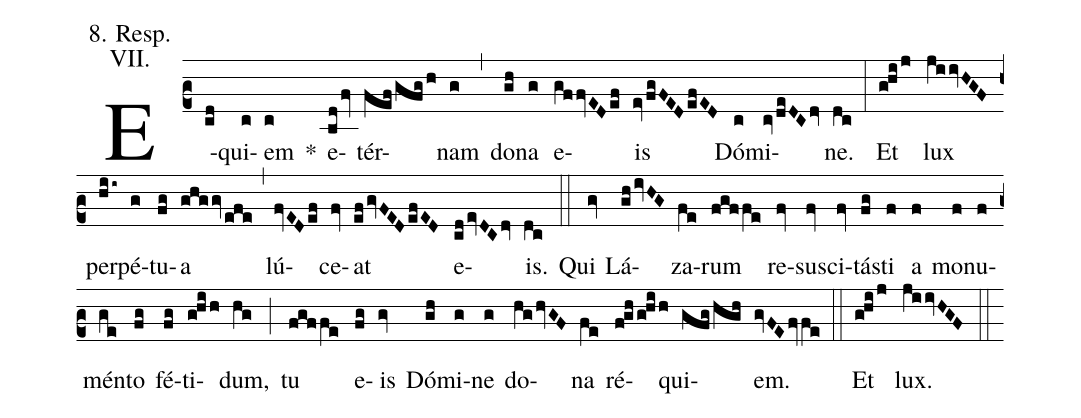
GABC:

annotation: 8. Resp.;
annotation: VII.;
%%
(c2)
E(cd)qui(c)em(c) *() e(bdfv)tér(fefgfgh)nam(g) (,)
do(gh)na(g) e(gffvEDef)is(evfgFEDefED) Dó(c)mi(cvdeDCdv)ne.(dc) (:)
Et(ghij) lux(jiivHGF) per(hii~)pé(g)tu(fg)a(ghggvefe) (,)
lú(fvEDef)ce(fv)at(efgvFEDefED) e(cdevDCdv)is.(dc) (::)

Qui(gv) Lá(ghivHG)za(fe)rum(fgffe) re(fv)sus(fv)ci(fv)tás(fg)ti(f) a(f) mo(f)nu(f)mén(ge)to(fg) fé(fg)ti(ghih)dum,(hg) (;)
tu(fgffe) e(fg)is(gv) Dó(gh)mi(g)ne(g) do(hghvGF)na(fe) ré(fghghih)qui(gfghgh)em.(gvFEfvfe) (::)

Et(ghij) lux.(jiivHGF) (::)
